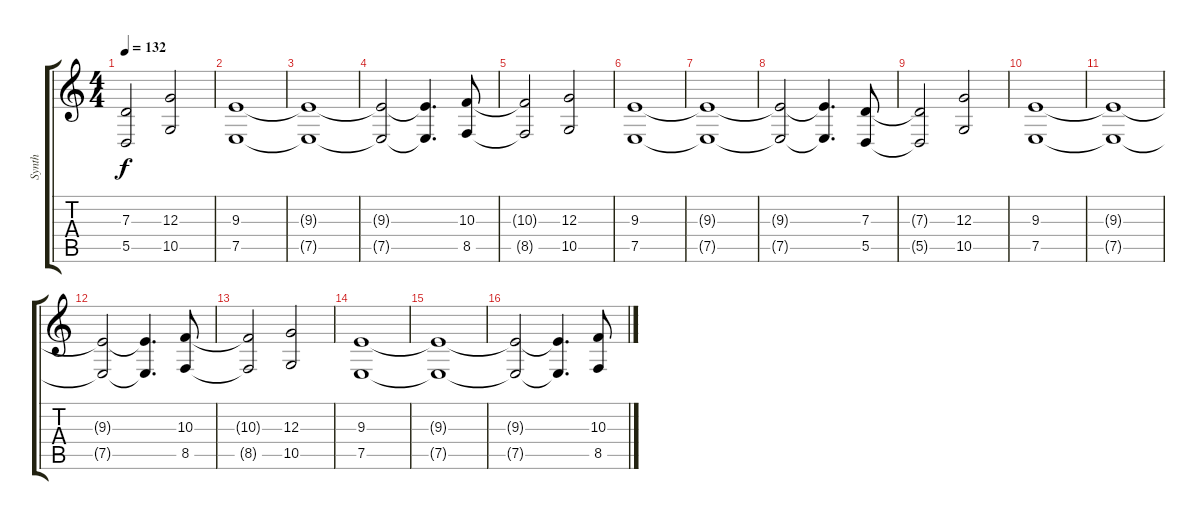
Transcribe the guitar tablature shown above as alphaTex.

\track ("Synth" "Synth") {instrument synthstrings1}
\staff {score tabs}
\tuning (E4 B3 G3 D3 A2 E2) {hide}
\ts (4 4)
\tempo 132
\clef g2
\ks c
(7.3{t} 5.5{t}).2{dy f} (12.3 10.5).2 |
(9.3 7.5).1 |
(9.3{t} 7.5{t}).1 |
(9.3{t} 7.5{t}).2 (9.3{t} 7.5{t}).4{d} (10.3 8.5).8 |
(10.3{t} 8.5{t}).2 (12.3 10.5).2 |
(9.3 7.5).1 |
(9.3{t} 7.5{t}).1 |
(9.3{t} 7.5{t}).2 (9.3{t} 7.5{t}).4{d} (7.3 5.5).8 |
(7.3{t} 5.5{t}).2 (12.3 10.5).2 |
(9.3 7.5).1 |
(9.3{t} 7.5{t}).1 |
(9.3{t} 7.5{t}).2 (9.3{t} 7.5{t}).4{d} (10.3 8.5).8 |
(10.3{t} 8.5{t}).2 (12.3 10.5).2 |
(9.3 7.5).1 |
(9.3{t} 7.5{t}).1 |
(9.3{t} 7.5{t}).2 (9.3{t} 7.5{t}).4{d} (10.3 8.5).8
